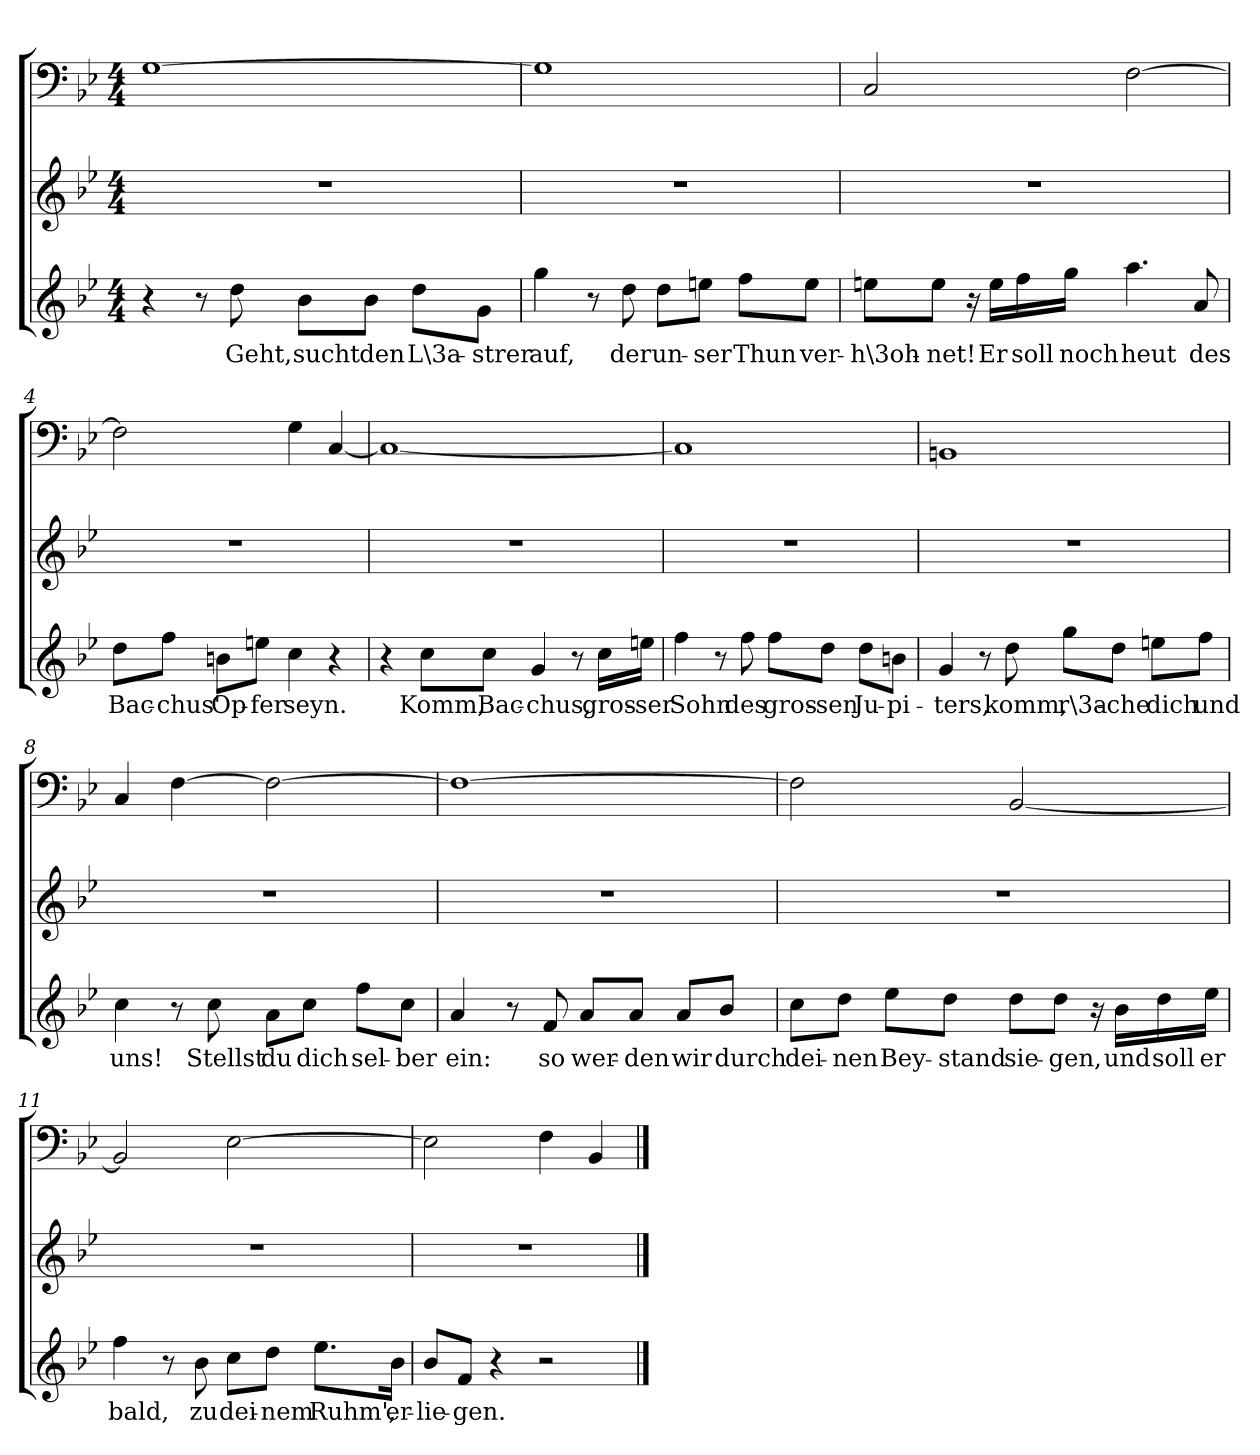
**kern	**text	**kern	**kern
*part3	*part3	*part2	*part1
*staff3	*staff3	*staff2	*staff1
*clefG2	*	*clefG2	*clefF4
*k[b-e-]	*	*k[b-e-]	*k[b-e-]
*B-:	*	*B-:	*B-:
*M4/4	*	*M4/4	*M4/4
=1	=1	=1	=1
4r	.	1r	[1G\
8r	.	.	.
8dd\	Geht,	.	.
8b-\L	sucht	.	.
8b-\J	den	.	.
8dd\L	L\3a-	.	.
8g\J	-strer	.	.
=2	=2	=2	=2
4gg\	auf,	1r	1G\]
8r	.	.	.
8dd\	der	.	.
8dd\L	un-	.	.
8een\J	-ser	.	.
8ff\L	Thun	.	.
8ee\J	ver-	.	.
=3	=3	=3	=3
8een\L	-h\3oh-	1r	2C/
8ee\J	-net!	.	.
16r	.	.	.
16ee\LL	Er	.	.
16ff\	soll	.	.
16gg\JJ	noch	.	.
4.aa\	heut	.	[2F\
8a/	des	.	.
=4	=4	=4	=4
8dd\L	Bac-	1r	2F\]
8ff\J	-chus'	.	.
8bn\L	Op-	.	.
8een\J	-fer	.	.
4cc\	seyn.	.	4G\
4r	.	.	[4C/
=5	=5	=5	=5
4r	.	1r	1C/_
8cc\L	Komm,	.	.
8cc\J	Bac-	.	.
4g/	-chus,	.	.
8r	.	.	.
16cc\LL	gros-	.	.
16een\JJ	-ser	.	.
=6	=6	=6	=6
4ff\	Sohn	1r	1C/]
8r	.	.	.
8ff\	des	.	.
8ff\L	gros-	.	.
8dd\J	-sen	.	.
8dd\L	Ju-	.	.
8bn\J	-pi-	.	.
=7	=7	=7	=7
4g/	-ters,	1r	1BBn/
8r	.	.	.
8dd\	komm,	.	.
8gg\L	r\3a-	.	.
8dd\J	-che	.	.
8een\L	dich	.	.
8ff\J	und	.	.
=8	=8	=8	=8
4cc\	uns!	1r	4C/
8r	.	.	[4F\
8cc\	Stellst	.	.
8a\L	du	.	2F\_
8cc\J	dich	.	.
8ff\L	sel-	.	.
8cc\J	-ber	.	.
=9	=9	=9	=9
4a/	ein:	1r	1F\_
8r	.	.	.
8f/	so	.	.
8a/L	wer-	.	.
8a/J	-den	.	.
8a/L	wir	.	.
8b-/J	durch	.	.
=10	=10	=10	=10
8cc\L	dei-	1r	2F\]
8dd\J	-nen	.	.
8ee-\L	Bey-	.	.
8dd\J	-stand	.	.
8dd\L	sie-	.	[2BB-/
8dd\J	-gen,	.	.
16r	.	.	.
16b-\LL	und	.	.
16dd\	soll	.	.
16ee-\JJ	er	.	.
=11	=11	=11	=11
4ff\	bald,	1r	2BB-/]
8r	.	.	.
8b-\	zu	.	.
8cc\L	dei-	.	[2E-\
8dd\J	-nem	.	.
8.ee-\L	Ruhm',	.	.
16b-\Jk	er-	.	.
=12	=12	=12	=12
8b-/L	-lie-	1r	2E-\]
8f/J	-gen.	.	.
4r	.	.	.
2r	.	.	4F\
.	.	.	4BB-/
==	==	==	==
*-	*-	*-	*-
